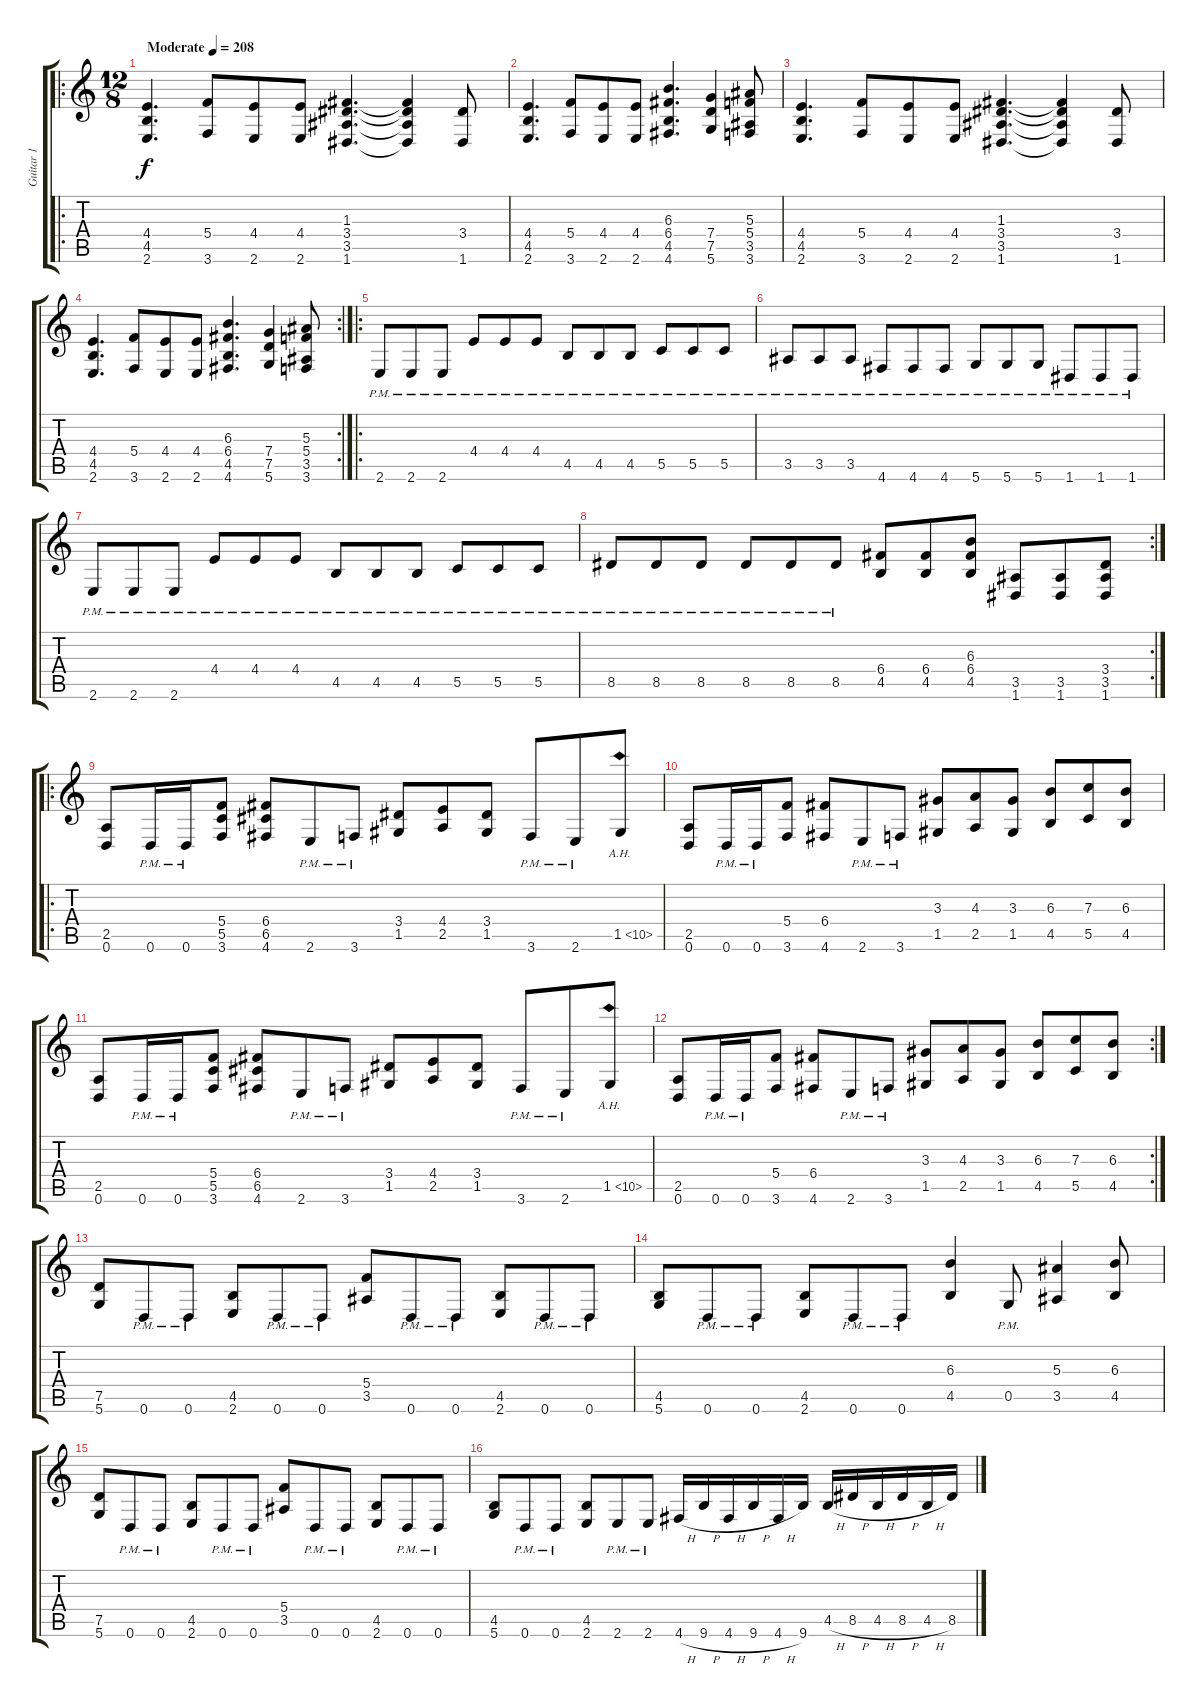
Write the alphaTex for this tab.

\track ("Guitar 1" "Guitar 1") {instrument distortionguitar}
\staff {score tabs}
\tuning (D4 A3 F3 C3 G2 D2) {hide}
\ro
\ts (12 8)
\tempo (208 "Moderate")
\clef g2
\ks c
(4.4 4.5 2.6).4{d dy f instrument distortionguitar} (5.4 3.6).8 (4.4 2.6).8 (4.4 2.6).8 (1.3 3.4 3.5 1.6).4{d} (1.3{t} 3.4{t} 3.5{t} 1.6{t}).4 (3.4 1.6).8 |
(4.4 4.5 2.6).4{d} (5.4 3.6).8 (4.4 2.6).8 (4.4 2.6).8 (6.3 6.4 4.5 4.6).4{d} (7.4 7.5 5.6).4 (5.3 5.4 3.5 3.6).8 |
(4.4 4.5 2.6).4{d} (5.4 3.6).8 (4.4 2.6).8 (4.4 2.6).8 (1.3 3.4 3.5 1.6).4{d} (1.3{t} 3.4{t} 3.5{t} 1.6{t}).4 (3.4 1.6).8 |
\rc 2
(4.4 4.5 2.6).4{d} (5.4 3.6).8 (4.4 2.6).8 (4.4 2.6).8 (6.3 6.4 4.5 4.6).4{d} (7.4 7.5 5.6).4 (5.3 5.4 3.5 3.6).8 |
\ro
2.6{pm}.8 2.6{pm}.8 2.6{pm}.8 4.4{pm}.8 4.4{pm}.8 4.4{pm}.8 4.5{pm}.8 4.5{pm}.8 4.5{pm}.8 5.5{pm}.8 5.5{pm}.8 5.5{pm}.8 |
3.5{pm}.8 3.5{pm}.8 3.5{pm}.8 4.6{pm}.8 4.6{pm}.8 4.6{pm}.8 5.6{pm}.8 5.6{pm}.8 5.6{pm}.8 1.6{pm}.8 1.6{pm}.8 1.6{pm}.8 |
2.6{pm}.8 2.6{pm}.8 2.6{pm}.8 4.4{pm}.8 4.4{pm}.8 4.4{pm}.8 4.5{pm}.8 4.5{pm}.8 4.5{pm}.8 5.5{pm}.8 5.5{pm}.8 5.5{pm}.8 |
\rc 2
8.5{pm}.8 8.5{pm}.8 8.5{pm}.8 8.5{pm}.8 8.5{pm}.8 8.5{pm}.8 (6.4 4.5).8 (6.4 4.5).8 (6.3 6.4 4.5).8 (3.5 1.6).8 (3.5 1.6).8 (3.4 3.5 1.6).8 |
\ro
(2.5 0.6).8 0.6{pm}.16 0.6{pm}.16 (5.4 5.5 3.6).8 (6.4 6.5 4.6).8 2.6{pm}.8 3.6{pm}.8 (3.4 1.5).8 (4.4 2.5).8 (3.4 1.5).8 3.6{pm}.8 2.6{pm}.8 1.5{ah 9}.8 |
(2.5 0.6).8 0.6{pm}.16 0.6{pm}.16 (5.4 3.6).8 (6.4 4.6).8 2.6{pm}.8 3.6{pm}.8 (3.3 1.5).8 (4.3 2.5).8 (3.3 1.5).8 (6.3 4.5).8 (7.3 5.5).8 (6.3 4.5).8 |
(2.5 0.6).8 0.6{pm}.16 0.6{pm}.16 (5.4 5.5 3.6).8 (6.4 6.5 4.6).8 2.6{pm}.8 3.6{pm}.8 (3.4 1.5).8 (4.4 2.5).8 (3.4 1.5).8 3.6{pm}.8 2.6{pm}.8 1.5{ah 9}.8 |
\rc 2
(2.5 0.6).8 0.6{pm}.16 0.6{pm}.16 (5.4 3.6).8 (6.4 4.6).8 2.6{pm}.8 3.6{pm}.8 (3.3 1.5).8 (4.3 2.5).8 (3.3 1.5).8 (6.3 4.5).8 (7.3 5.5).8 (6.3 4.5).8 |
(7.5 5.6).8 0.6{pm}.8 0.6{pm}.8 (4.5 2.6).8 0.6{pm}.8 0.6{pm}.8 (5.4 3.5).8 0.6{pm}.8 0.6{pm}.8 (4.5 2.6).8 0.6{pm}.8 0.6{pm}.8 |
(4.5 5.6).8 0.6{pm}.8 0.6{pm}.8 (4.5 2.6).8 0.6{pm}.8 0.6{pm}.8 (6.3 4.5).4 0.5{pm}.8 (5.3 3.5).4 (6.3 4.5).8 |
(7.5 5.6).8 0.6{pm}.8 0.6{pm}.8 (4.5 2.6).8 0.6{pm}.8 0.6{pm}.8 (5.4 3.5).8 0.6{pm}.8 0.6{pm}.8 (4.5 2.6).8 0.6{pm}.8 0.6{pm}.8 |
(4.5 5.6).8 0.6{pm}.8 0.6{pm}.8 (4.5 2.6).8 2.6{pm}.8 2.6{pm}.8 4.6{h}.16 9.6{h}.16 4.6{h}.16 9.6{h}.16 4.6{h}.16 9.6.16 4.5{h}.16 8.5{h}.16 4.5{h}.16 8.5{h}.16 4.5{h}.16 8.5.16
